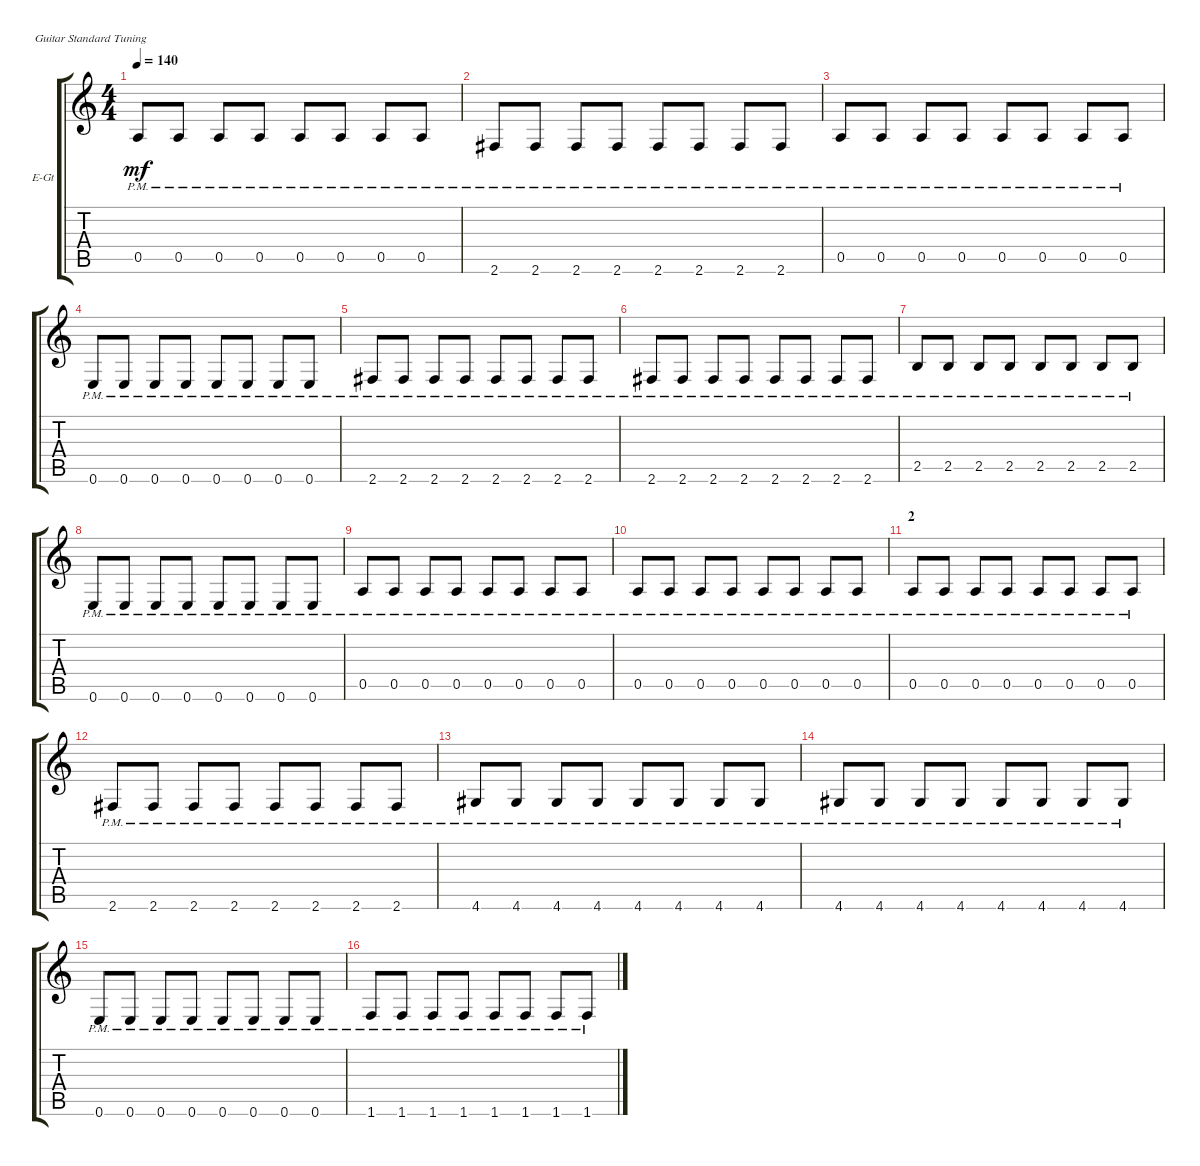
\bracketExtendMode groupsimilarinstruments
\firstSystemTrackNameOrientation horizontal
\otherSystemsTrackNameOrientation horizontal
\track ("Electric Guitar 2" "E-Gt") {instrument distortionguitar}
\staff {score tabs}
\tuning (E4 B3 G3 D3 A2 E2)
\ts (4 4)
\tempo 140
\clef g2
\ks c
0.5{pm}.8{dy mf instrument distortionguitar} 0.5{pm}.8 0.5{pm}.8 0.5{pm}.8 0.5{pm}.8 0.5{pm}.8 0.5{pm}.8 0.5{pm}.8 |
2.6{pm}.8 2.6{pm}.8 2.6{pm}.8 2.6{pm}.8 2.6{pm}.8 2.6{pm}.8 2.6{pm}.8 2.6{pm}.8 |
0.5{pm}.8 0.5{pm}.8 0.5{pm}.8 0.5{pm}.8 0.5{pm}.8 0.5{pm}.8 0.5{pm}.8 0.5{pm}.8 |
0.6{pm}.8 0.6{pm}.8 0.6{pm}.8 0.6{pm}.8 0.6{pm}.8 0.6{pm}.8 0.6{pm}.8 0.6{pm}.8 |
2.6{pm}.8 2.6{pm}.8 2.6{pm}.8 2.6{pm}.8 2.6{pm}.8 2.6{pm}.8 2.6{pm}.8 2.6{pm}.8 |
2.6{pm}.8 2.6{pm}.8 2.6{pm}.8 2.6{pm}.8 2.6{pm}.8 2.6{pm}.8 2.6{pm}.8 2.6{pm}.8 |
2.5{pm}.8 2.5{pm}.8 2.5{pm}.8 2.5{pm}.8 2.5{pm}.8 2.5{pm}.8 2.5{pm}.8 2.5{pm}.8 |
0.6{pm}.8 0.6{pm}.8 0.6{pm}.8 0.6{pm}.8 0.6{pm}.8 0.6{pm}.8 0.6{pm}.8 0.6{pm}.8 |
0.5{pm}.8 0.5{pm}.8 0.5{pm}.8 0.5{pm}.8 0.5{pm}.8 0.5{pm}.8 0.5{pm}.8 0.5{pm}.8 |
0.5{pm}.8 0.5{pm}.8 0.5{pm}.8 0.5{pm}.8 0.5{pm}.8 0.5{pm}.8 0.5{pm}.8 0.5{pm}.8 |
\section ("" "2")
0.5{pm}.8 0.5{pm}.8 0.5{pm}.8 0.5{pm}.8 0.5{pm}.8 0.5{pm}.8 0.5{pm}.8 0.5{pm}.8 |
2.6{pm}.8 2.6{pm}.8 2.6{pm}.8 2.6{pm}.8 2.6{pm}.8 2.6{pm}.8 2.6{pm}.8 2.6{pm}.8 |
4.6{pm}.8 4.6{pm}.8 4.6{pm}.8 4.6{pm}.8 4.6{pm}.8 4.6{pm}.8 4.6{pm}.8 4.6{pm}.8 |
4.6{pm}.8 4.6{pm}.8 4.6{pm}.8 4.6{pm}.8 4.6{pm}.8 4.6{pm}.8 4.6{pm}.8 4.6{pm}.8 |
0.6{pm}.8 0.6{pm}.8 0.6{pm}.8 0.6{pm}.8 0.6{pm}.8 0.6{pm}.8 0.6{pm}.8 0.6{pm}.8 |
1.6{pm}.8 1.6{pm}.8 1.6{pm}.8 1.6{pm}.8 1.6{pm}.8 1.6{pm}.8 1.6{pm}.8 1.6{pm}.8
